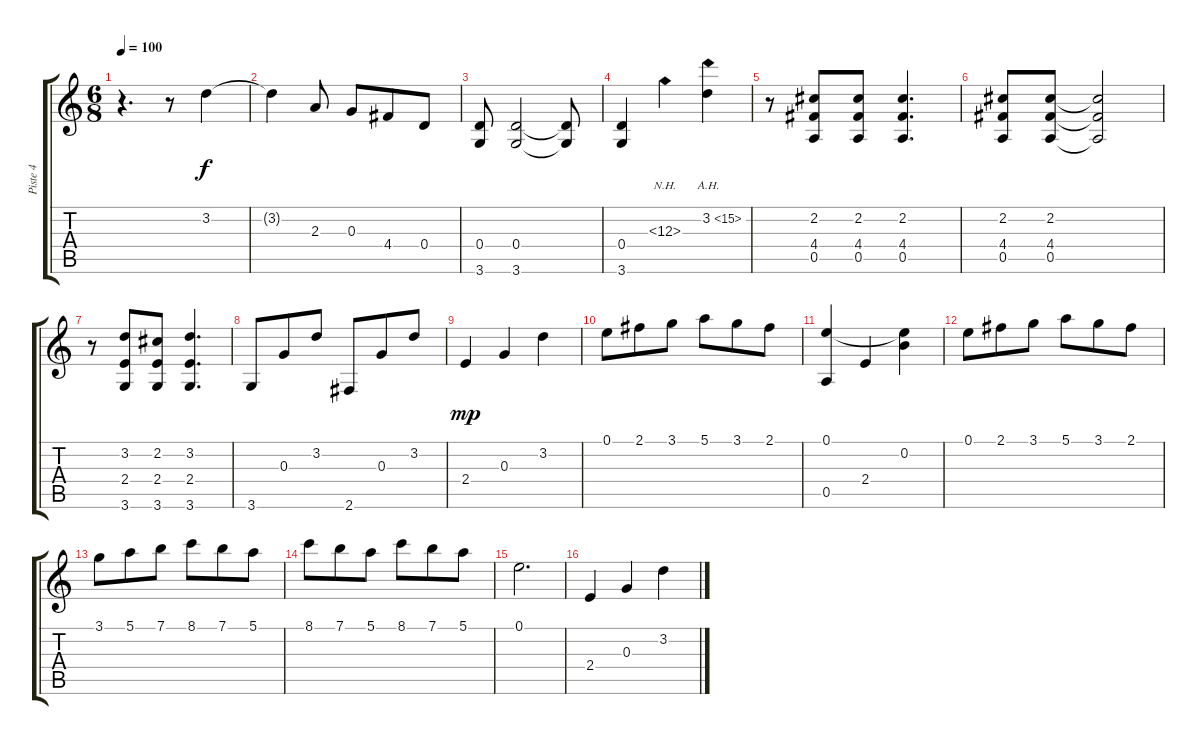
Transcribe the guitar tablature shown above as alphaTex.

\track ("Piste 4" "Piste 4") {instrument acousticguitarnylon}
\staff {score tabs}
\tuning (E4 B3 G3 D3 A2 E2) {hide}
\ts (6 8)
\tempo 100
\clef g2
\ks c
r.4{d dy f} r.8 3.2.4 |
3.2{t}.4 2.3.8 0.3.8 4.4.8 0.4.8 |
(0.4 3.6).8 (0.4 3.6).2 (0.4{t} 3.6{t}).8 |
(0.4 3.6).4 12.3{nh}.4 3.2{ah 12}.4 |
r.8 (2.2 4.4 0.5).8 (2.2 4.4 0.5).8 (2.2 4.4 0.5).4{d} |
(2.2 4.4 0.5).8 (2.2 4.4 0.5).8 (2.2{t} 4.4{t} 0.5{t}).2 |
r.8 (3.2 2.4 3.6).8 (2.2 2.4 3.6).8 (3.2 2.4 3.6).4{d} |
3.6.8 0.3.8 3.2.8 2.6.8 0.3.8 3.2.8 |
2.4.4{dy mp} 0.3.4 3.2.4 |
0.1.8 2.1.8 3.1.8 5.1.8 3.1.8 2.1.8 |
(0.1 0.5).4 2.4.4 (0.1{t} 0.2).4 |
0.1.8 2.1.8 3.1.8 5.1.8 3.1.8 2.1.8 |
3.1.8 5.1.8 7.1.8 8.1.8 7.1.8 5.1.8 |
8.1.8 7.1.8 5.1.8 8.1.8 7.1.8 5.1.8 |
0.1.2{d} |
2.4.4 0.3.4 3.2.4
